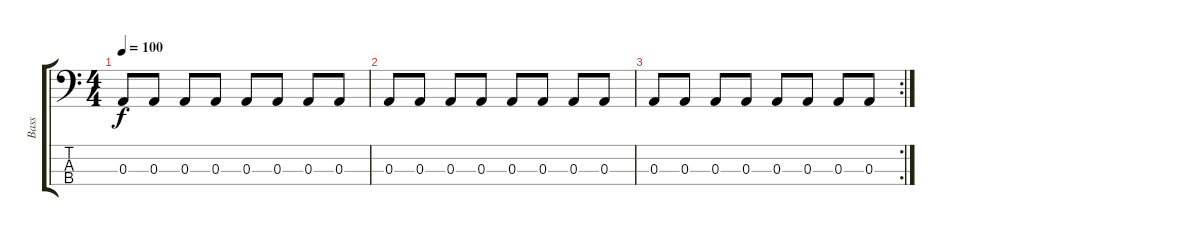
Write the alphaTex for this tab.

\track ("Bass" "Bass") {instrument electricbasspick}
\staff {score tabs}
\tuning (G2 D2 A1 E1) {hide}
\ts (4 4)
\tempo 100
\clef f4
\ks c
0.3.8{dy f} 0.3.8 0.3.8 0.3.8 0.3.8 0.3.8 0.3.8 0.3.8 |
0.3.8 0.3.8 0.3.8 0.3.8 0.3.8 0.3.8 0.3.8 0.3.8 |
\rc 2
0.3.8 0.3.8 0.3.8 0.3.8 0.3.8 0.3.8 0.3.8 0.3.8
